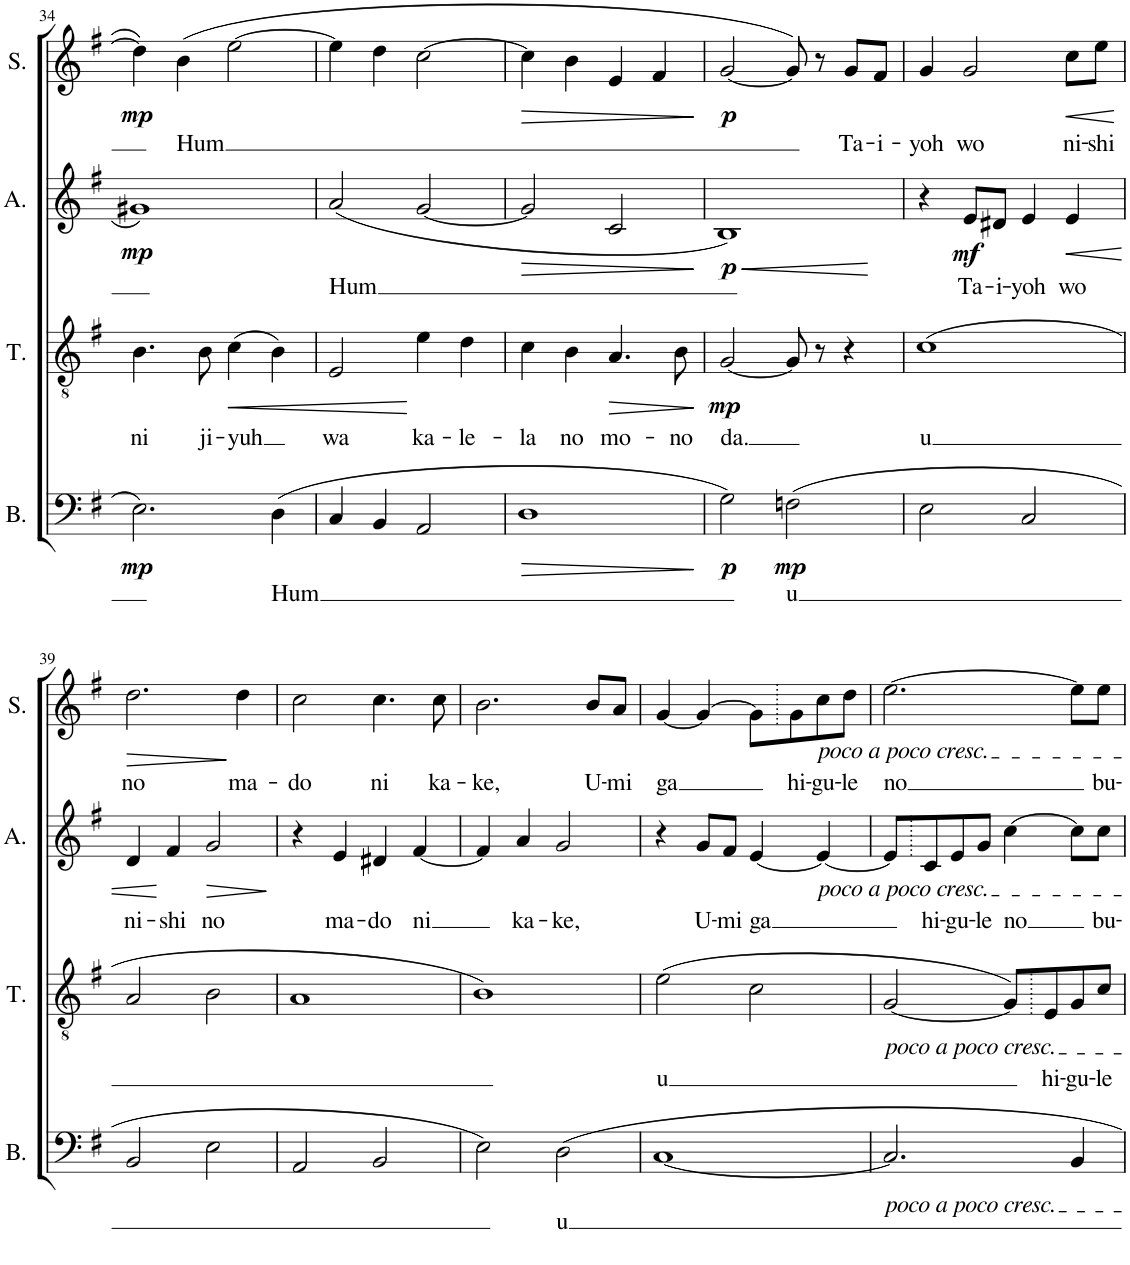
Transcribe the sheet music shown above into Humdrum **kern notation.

**kern	**text	**dynam	**kern	**text	**dynam	**kern	**text	**dynam	**kern	**text	**dynam
*part4	*part4	*part4	*part3	*part3	*part3	*part2	*part2	*part2	*part1	*part1	*part1
*staff4	*staff4	*staff4	*staff3	*staff3	*staff3	*staff2	*staff2	*staff2	*staff1	*staff1	*staff1
*I"Bass	*	*	*I"Tenor	*	*	*I"Alto	*	*	*I"Soprano	*	*
*I'B.	*	*	*I'T.	*	*	*I'A.	*	*	*I'S.	*	*
!!LO:PB:g=z
*clefF4	*	*	*clefGv2	*	*	*clefG2	*	*	*clefG2	*	*
*k[f#]	*	*	*k[f#]	*	*	*k[f#]	*	*	*k[f#]	*	*
*M4/4	*	*	*M4/4	*	*	*M4/4	*	*	*M4/4	*	*
*met(c)	*	*	*met(c)	*	*	*met(c)	*	*	*met(c)	*	*
=34	=34	=34	=34	=34	=34	=34	=34	=34	=34	=34	=34
!	!	!LO:DY:b	!	!LO:LY:b	!	!	!	!LO:DY:b	!	!	!LO:DY:b
2.E\	.	mp	4.B\	ni	.	1g#X	.	mp	4dd\]	.	mp
!	!	!	!	!	!	!	!	!	!	!LO:LY:b	!
.	.	.	.	.	.	.	.	.	(4b\	Hum	.
!	!	!	!	!LO:LY:b	!	!	!	!	!	!	!
.	.	.	8B\	ji-	.	.	.	.	.	.	.
!	!	!	!	!LO:LY:b	!LO:HP:b	!	!	!	!	!	!
.	.	.	(4c\	-yuh	<	.	.	.	[2ee\	.	.
!	!LO:LY:b	!	!	!	!	!	!	!	!	!	!
(4D\	Hum	.	4B\)	.	.	.	.	.	.	.	.
=35	=35	=35	=35	=35	=35	=35	=35	=35	=35	=35	=35
!	!	!	!	!LO:LY:b	!	!	!LO:LY:b	!	!	!	!
4C/	.	.	2E/	wa	.	(2a/	Hum	.	4ee\]	.	.
4BB/	.	.	.	.	.	.	.	.	4dd\	.	.
!	!	!	!	!LO:LY:b	!	!	!	!	!	!	!
2AA/	.	.	4e\	ka-	[	[2g/	.	.	[2cc\	.	.
!	!	!	!	!LO:LY:b	!	!	!	!	!	!	!
.	.	.	4d\	-le-	.	.	.	.	.	.	.
=36	=36	=36	=36	=36	=36	=36	=36	=36	=36	=36	=36
!	!	!LO:HP:b	!	!LO:LY:b	!	!	!	!LO:HP:b	!	!	!LO:HP:b
1D	.	>	4c\	-la	.	2g/]	.	>	4cc\]	.	>
!	!	!	!	!LO:LY:b	!	!	!	!	!	!	!
.	.	.	4B\	no	.	.	.	.	4b\	.	.
!	!	!	!	!LO:LY:b	!LO:HP:b	!	!	!	!	!	!
.	.	.	4.A/	mo-	>	2c/	.	.	4e/	.	.
.	.	.	.	.	.	.	.	.	4f#/	.	.
!	!	!	!	!LO:LY:b	!	!	!	!	!	!	!
.	.	.	8B\	-no	.	.	.	.	.	.	.
.	.	]	.	.	]	.	.	]	.	.	]
=37	=37	=37	=37	=37	=37	=37	=37	=37	=37	=37	=37
!	!	!LO:DY:b	!	!LO:LY:b	!LO:DY:b	!	!	!LO:HP:b	!	!	!
!	!	!	!	!	!	!	!	!LO:DY:n=1:b	!	!	!LO:DY:b
2G\)	.	p	[2G/	da.	mp	1B)	.	< p	[2g/	.	p
!	!LO:LY:b	!LO:DY:b	!	!	!	!	!	!	!	!	!
(2Fn\	u	mp	8G/]	.	.	.	.	.	8g/])	.	.
.	.	.	8r	.	.	.	.	.	8r	.	.
!	!	!	!	!	!	!	!	!	!	!LO:LY:b	!
.	.	.	4r	.	.	.	.	.	8g/L	Ta-	.
!	!	!	!	!	!	!	!	!	!	!LO:LY:b	!
.	.	.	.	.	.	.	.	.	8f#/J	-i-	.
.	.	.	.	.	.	.	.	[	.	.	.
=38	=38	=38	=38	=38	=38	=38	=38	=38	=38	=38	=38
!	!	!	!	!LO:LY:b	!	!	!	!	!	!LO:LY:b	!
2E\	.	.	(1c	u	.	4r	.	.	4g/	-yoh	.
!	!	!	!	!	!	!	!LO:LY:b	!LO:DY:b	!	!LO:LY:b	!
.	.	.	.	.	.	8e/L	Ta-	mf	2g/	wo	.
!	!	!	!	!	!	!	!LO:LY:b	!	!	!	!
.	.	.	.	.	.	8d#X/J	-i-	.	.	.	.
!	!	!	!	!	!	!	!LO:LY:b	!	!	!	!
2C/	.	.	.	.	.	4e/	-yoh	.	.	.	.
!	!	!	!	!	!	!	!LO:LY:b	!LO:HP:b	!	!LO:LY:b	!LO:HP:b
.	.	.	.	.	.	4e/	wo	<	8cc\L	ni-	<
!	!	!	!	!	!	!	!	!	!	!LO:LY:b	!
.	.	.	.	.	.	.	.	.	8ee\J	-shi	.
.	.	.	.	.	.	.	.	.	.	.	[
!!LO:LB:g=z
=39	=39	=39	=39	=39	=39	=39	=39	=39	=39	=39	=39
!	!	!	!	!	!	!	!LO:LY:b	!	!	!LO:LY:b	!LO:HP:b
2BB/	.	.	2A/	.	.	4d/	ni-	.	2.dd\	no	>
!	!	!	!	!	!	!	!LO:LY:b	!	!	!	!
.	.	.	.	.	.	4f#/	-shi	[	.	.	.
!	!	!	!	!	!	!	!LO:LY:b	!LO:HP:b	!	!	!
2E\	.	.	2B\	.	.	2g/	no	>	.	.	.
!	!	!	!	!	!	!	!	!	!	!LO:LY:b	!
.	.	.	.	.	.	.	.	.	4dd\	ma-	]
.	.	.	.	.	.	.	.	]	.	.	.
=40	=40	=40	=40	=40	=40	=40	=40	=40	=40	=40	=40
!	!	!	!	!	!	!	!	!	!	!LO:LY:b	!
2AA/	.	.	1A	.	.	4r	.	.	2cc\	-do	.
!	!	!	!	!	!	!	!LO:LY:b	!	!	!	!
.	.	.	.	.	.	4e/	ma-	.	.	.	.
!	!	!	!	!	!	!	!LO:LY:b	!	!	!LO:LY:b	!
2BB/	.	.	.	.	.	4d#X/	-do	.	4.cc\	ni	.
!	!	!	!	!	!	!	!LO:LY:b	!	!	!	!
.	.	.	.	.	.	[4f#/	ni	.	.	.	.
!	!	!	!	!	!	!	!	!	!	!LO:LY:b	!
.	.	.	.	.	.	.	.	.	8cc\	ka-	.
=41	=41	=41	=41	=41	=41	=41	=41	=41	=41	=41	=41
!	!	!	!	!	!	!	!	!	!	!LO:LY:b	!
2E\)	.	.	1B)	.	.	4f#/]	.	.	2.b\	-ke,	.
!	!	!	!	!	!	!	!LO:LY:b	!	!	!	!
.	.	.	.	.	.	4a/	ka-	.	.	.	.
!	!LO:LY:b	!	!	!	!	!	!LO:LY:b	!	!	!	!
2D\	u	.	.	.	.	2g/	-ke,	.	.	.	.
!	!	!	!	!	!	!	!	!	!	!LO:LY:b	!
.	.	.	.	.	.	.	.	.	8b/L	U-	.
!	!	!	!	!	!	!	!	!	!	!LO:LY:b	!
.	.	.	.	.	.	.	.	.	8a/J	-mi	.
=42	=42	=42	=42	=42	=42	=42	=42	=42	=42	=42	=42
!	!	!	!	!LO:LY:b	!	!	!	!	!	!LO:LY:b	!
[1C	.	.	(2e\	u	.	4r	.	.	[4g/	ga	.
!	!	!	!	!	!	!	!LO:LY:b	!	!	!	!
.	.	.	.	.	.	8g/L	U-	.	4g/_	.	.
!	!	!	!	!	!	!	!LO:LY:b	!	!	!	!
.	.	.	.	.	.	8f#/J	-mi	.	.	.	.
!	!	!	!	!	!	!	!LO:LY:b	!	!	!	!
.	.	.	2c\	.	.	[4e/	ga	.	8g\L]	.	.
!	!	!	!	!	!	!	!	!	!	!LO:LY:b	!
.	.	.	.	.	.	.	.	.	8g\	hi-	.
!	!	!	!	!	!	!	!	!	!LO:TX:b:i:t=poco a poco cresc.	!	!
!	!	!	!	!	!	!LO:TX:b:i:t=poco a poco cresc.	!	!	!	!	!
!	!	!	!	!	!	!	!	!	!	!LO:LY:b	!
.	.	.	.	.	.	4e/_	.	.	8cc\	-gu-	.
!	!	!	!	!	!	!	!	!	!	!LO:LY:b	!
.	.	.	.	.	.	.	.	.	8dd\J	-le	.
=43	=43	=43	=43	=43	=43	=43	=43	=43	=43	=43	=43
!	!	!	!LO:TX:b:i:t=poco a poco cresc.	!	!	!	!	!	!	!	!
!LO:TX:b:i:t=poco a poco cresc.	!	!	!	!	!	!	!	!	!	!	!
!	!	!	!	!	!	!	!	!	!	!LO:LY:b	!
2.C/]	.	.	[2G/	.	.	8e/L]	.	.	[2.ee\	no	.
!	!	!	!	!	!	!	!LO:LY:b	!	!	!	!
.	.	.	.	.	.	8c/	hi-	.	.	.	.
!	!	!	!	!	!	!	!LO:LY:b	!	!	!	!
.	.	.	.	.	.	8e/	-gu-	.	.	.	.
!	!	!	!	!	!	!	!LO:LY:b	!	!	!	!
.	.	.	.	.	.	8g/J	-le	.	.	.	.
!	!	!	!	!	!	!	!LO:LY:b	!	!	!	!
.	.	.	8G/L])	.	.	[4cc\	no	.	.	.	.
!	!	!	!	!LO:LY:b	!	!	!	!	!	!	!
.	.	.	8E/	hi-	.	.	.	.	.	.	.
!	!	!	!	!LO:LY:b	!	!	!	!	!	!	!
4BB/	.	.	8G/	-gu-	.	8cc\L]	.	.	8ee\L]	.	.
!	!	!	!	!LO:LY:b	!	!	!LO:LY:b	!	!	!LO:LY:b	!
.	.	.	8c/J	-le	.	8cc\J	bu-	.	8ee\J	bu-	.
=	=	=	=	=	=	=	=	=	=	=	=
*-	*-	*-	*-	*-	*-	*-	*-	*-	*-	*-	*-
